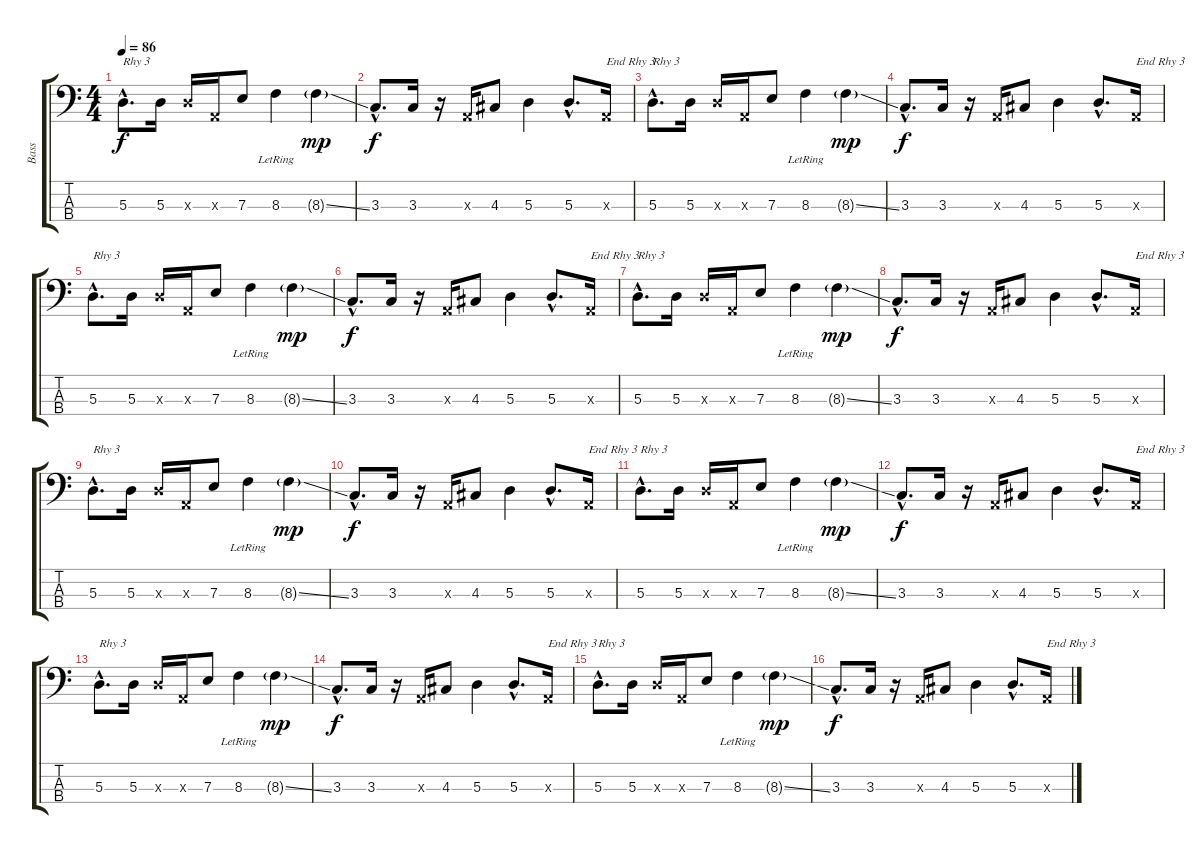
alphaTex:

\track ("Bass" "Bass") {instrument electricbassfinger}
\staff {score tabs}
\tuning (G2 D2 A1 E1) {hide}
\ts (4 4)
\tempo 86
\clef f4
\ks c
5.3{hac}.8{d txt "Rhy 3" dy f} 5.3.16 5.3{x}.16 0.3{x}.16 7.3.8 8.3{lr}.4 8.3{ss g}.4{dy mp} |
3.3{hac}.8{d dy f} 3.3.16 r.16 0.3{x}.16 4.3.8 5.3.4 5.3{hac}.8{d} 0.3{x}.16{txt "End Rhy 3"} |
5.3{hac}.8{d txt "Rhy 3"} 5.3.16 5.3{x}.16 0.3{x}.16 7.3.8 8.3{lr}.4 8.3{ss g}.4{dy mp} |
3.3{hac}.8{d dy f} 3.3.16 r.16 0.3{x}.16 4.3.8 5.3.4 5.3{hac}.8{d} 0.3{x}.16{txt "End Rhy 3"} |
5.3{hac}.8{d txt "Rhy 3"} 5.3.16 5.3{x}.16 0.3{x}.16 7.3.8 8.3{lr}.4 8.3{ss g}.4{dy mp} |
3.3{hac}.8{d dy f} 3.3.16 r.16 0.3{x}.16 4.3.8 5.3.4 5.3{hac}.8{d} 0.3{x}.16{txt "End Rhy 3"} |
5.3{hac}.8{d txt "Rhy 3"} 5.3.16 5.3{x}.16 0.3{x}.16 7.3.8 8.3{lr}.4 8.3{ss g}.4{dy mp} |
3.3{hac}.8{d dy f} 3.3.16 r.16 0.3{x}.16 4.3.8 5.3.4 5.3{hac}.8{d} 0.3{x}.16{txt "End Rhy 3"} |
5.3{hac}.8{d txt "Rhy 3"} 5.3.16 5.3{x}.16 0.3{x}.16 7.3.8 8.3{lr}.4 8.3{ss g}.4{dy mp} |
3.3{hac}.8{d dy f} 3.3.16 r.16 0.3{x}.16 4.3.8 5.3.4 5.3{hac}.8{d} 0.3{x}.16{txt "End Rhy 3"} |
5.3{hac}.8{d txt "Rhy 3"} 5.3.16 5.3{x}.16 0.3{x}.16 7.3.8 8.3{lr}.4 8.3{ss g}.4{dy mp} |
3.3{hac}.8{d dy f} 3.3.16 r.16 0.3{x}.16 4.3.8 5.3.4 5.3{hac}.8{d} 0.3{x}.16{txt "End Rhy 3"} |
5.3{hac}.8{d txt "Rhy 3"} 5.3.16 5.3{x}.16 0.3{x}.16 7.3.8 8.3{lr}.4 8.3{ss g}.4{dy mp} |
3.3{hac}.8{d dy f} 3.3.16 r.16 0.3{x}.16 4.3.8 5.3.4 5.3{hac}.8{d} 0.3{x}.16{txt "End Rhy 3"} |
5.3{hac}.8{d txt "Rhy 3"} 5.3.16 5.3{x}.16 0.3{x}.16 7.3.8 8.3{lr}.4 8.3{ss g}.4{dy mp} |
3.3{hac}.8{d dy f} 3.3.16 r.16 0.3{x}.16 4.3.8 5.3.4 5.3{hac}.8{d} 0.3{x}.16{txt "End Rhy 3"}
